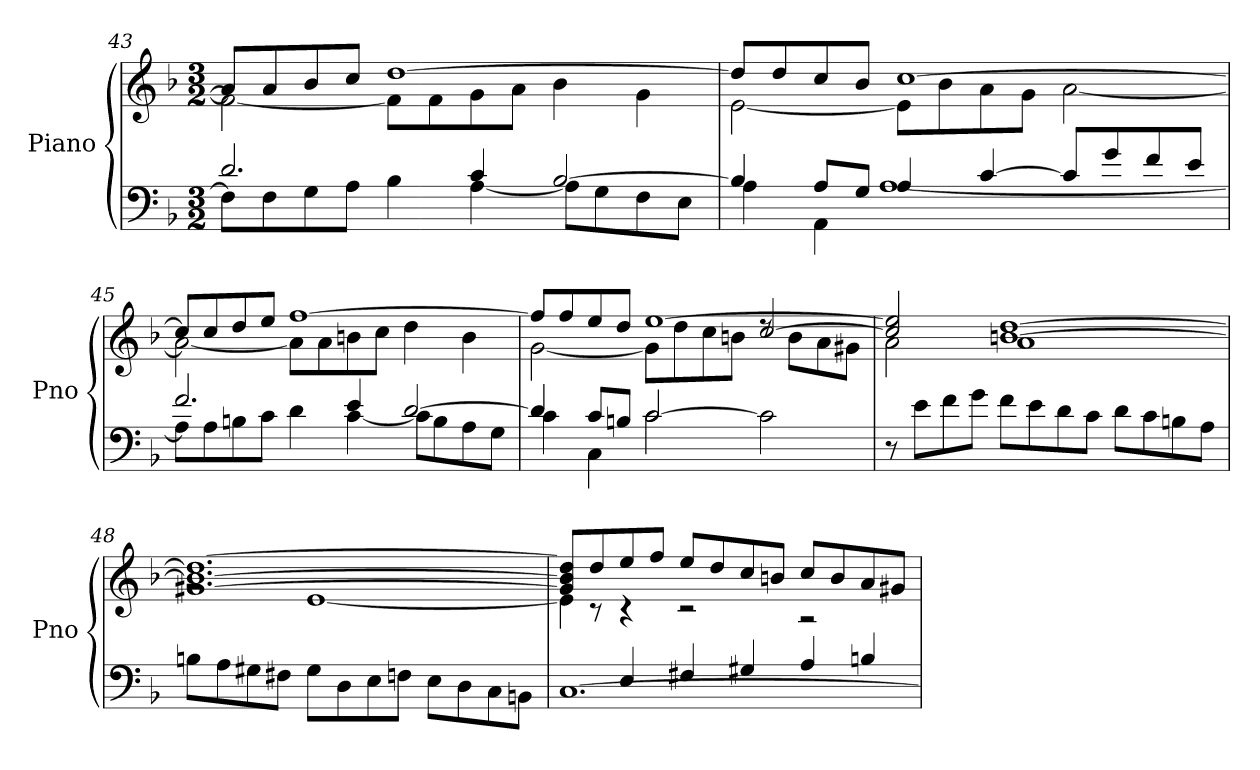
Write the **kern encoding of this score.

**kern	**kern
*part1	*part1
*staff2	*staff1
*I"Piano	*
*I'Pno	*
*clefF4	*clefG2
*k[b-]	*k[b-]
*M3/2	*M3/2
=43	=43
*^	*^
2.d/	8F\L]	8a/L]	2f\_
.	8F\	8a/	.
.	8G\	8b-/	.
.	8A\J	8cc/J	.
.	4B-\	[1dd	8f\L]
.	.	.	8f\
4c/	[4A\	.	8g\
.	.	.	8a\J
[2B-/	8A\L]	.	4b-\
.	8G\	.	.
.	8F\	.	4g\
.	8E\J	.	.
=44	=44	=44	=44
4B-/]	4A\	8dd/L]	[2e\
.	.	8dd/	.
8A/L	4AA\	8cc/	.
8G/J	.	8b-/J	.
4A/	[1A	[1cc	8e\L]
.	.	.	8b-\
[4c/	.	.	8a\
.	.	.	8g\J
8c/L]	.	.	[2a\
8g/	.	.	.
8f/	.	.	.
8e/J	.	.	.
!!LO:LB:g=z	!!
=45	=45	=45	=45
2.f/	8A\L]	8cc/L]	2a\_
.	8A\	8cc/	.
.	8Bn\	8dd/	.
.	8c\J	8ee/J	.
.	4d\	[1ff	8a\L]
.	.	.	8a\
4e/	[4c\	.	8bn\
.	.	.	8cc\J
[2d/	8c\L]	.	4dd\
.	8B\	.	.
.	8A\	.	4b\
.	8G\J	.	.
=46	=46	=46	=46
*	*	*	*^
4d/]	4c\	8ff/L]	[2g\	1ryy
.	.	8ff/	.	.
8c/L	4C\	8ee/	.	.
8Bn/J	.	8dd/J	.	.
[2c/	2c\	[1ee	8g\L]	.
.	.	.	8dd\	.
.	.	.	8cc\	.
.	.	.	8bn\J	.
2c\]	2ryy	.	8rdd	[2cc/
.	.	.	8b\L	.
.	.	.	8a\	.
.	.	.	8g#X\J	.
*v	*v	*	*	*
*	*	*v	*v
=47	=47	=47
8r	2cc/] 2ee/]	2a\
8e\L	.	.
8f\	.	.
8g\J	.	.
8f\L	[1bn [1dd	1a
8e\	.	.
8d\	.	.
8c\J	.	.
8d\L	.	.
8c\	.	.
8Bn\	.	.
8A\J	.	.
!!LO:LB:g=z	!!
=48	=48	=48
8Bn\L	[1.g#X 1.b_ 1.dd_	2rg
8A\	.	.
8G#X\	.	.
8F#X\J	.	.
8G#\L	.	[1e
8D\	.	.
8E\	.	.
8Fn\J	.	.
8E\L	.	.
8D\	.	.
8C\	.	.
8BBn\J	.	.
=49	=49	=49
*^	*	*^
[1.C	4ryy	8g#/] 8b/] 8dd/]L	4e\]	8ryy
.	.	8dd/	.	8rc
.	4E/	8ee/	4r	1ryy
.	.	8ff/J	.	.
.	4F#X/	8ee/L	2r	.
.	.	8dd/	.	.
.	4G#X/	8cc/	.	.
.	.	8bn/J	.	.
.	4A/	8cc/L	2r	.
.	.	8b/	.	.
.	4Bn/	8a/	.	4ryy
.	.	8g#X/J	.	.
*v	*v	*	*	*
*	*v	*v	*v
=	=
*-	*-
